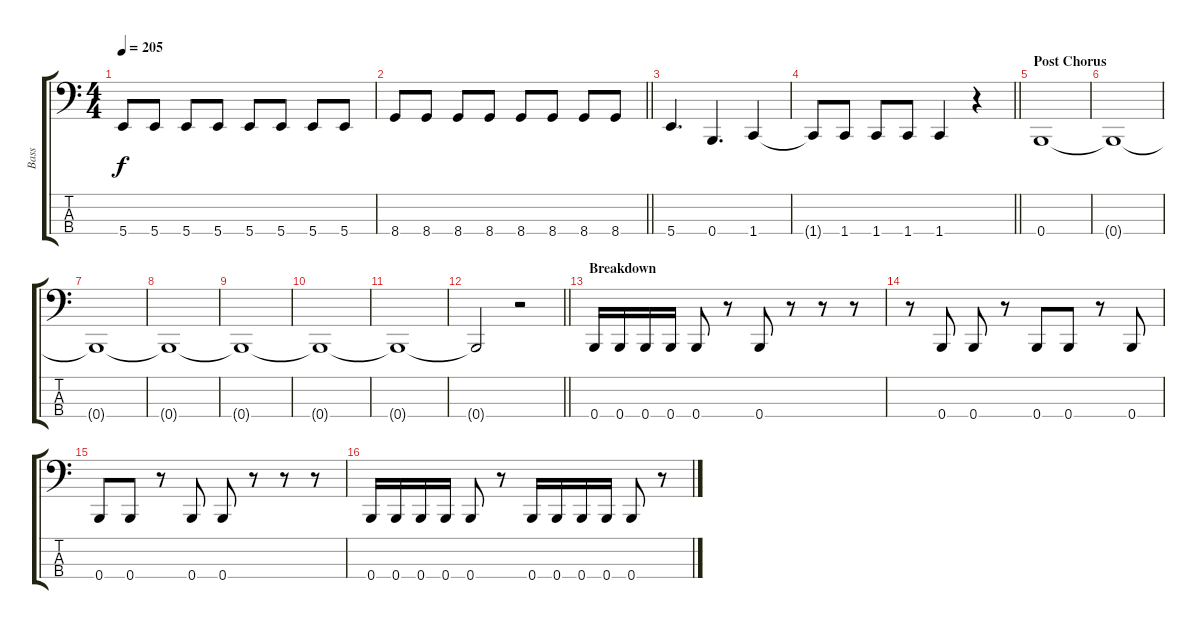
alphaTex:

\track ("Bass" "Bass") {instrument electricbasspick}
\staff {score tabs}
\tuning (E2 B1 Gb1 B0) {hide}
\ts (4 4)
\tempo 205
\clef f4
\ks c
5.4.8{dy f} 5.4.8 5.4.8 5.4.8 5.4.8 5.4.8 5.4.8 5.4.8 |
\barLineRight lightlight
8.4.8 8.4.8 8.4.8 8.4.8 8.4.8 8.4.8 8.4.8 8.4.8 |
\section ("" "")
5.4.4{d} 0.4.4{d} 1.4.4 |
\barLineRight lightlight
1.4{t}.8 1.4.8 1.4.8 1.4.8 1.4.4 r.4 |
\section ("" "Post Chorus")
0.4.1 |
0.4{t}.1 |
0.4{t}.1 |
0.4{t}.1 |
0.4{t}.1 |
0.4{t}.1 |
0.4{t}.1 |
\barLineRight lightlight
0.4{t}.2 r.2 |
\section ("" "Breakdown")
0.4.16 0.4.16 0.4.16 0.4.16 0.4.8 r.8 0.4.8 r.8 r.8 r.8 |
r.8 0.4.8 0.4.8 r.8 0.4.8 0.4.8 r.8 0.4.8 |
0.4.8 0.4.8 r.8 0.4.8 0.4.8 r.8 r.8 r.8 |
0.4.16 0.4.16 0.4.16 0.4.16 0.4.8 r.8 0.4.16 0.4.16 0.4.16 0.4.16 0.4.8 r.8
